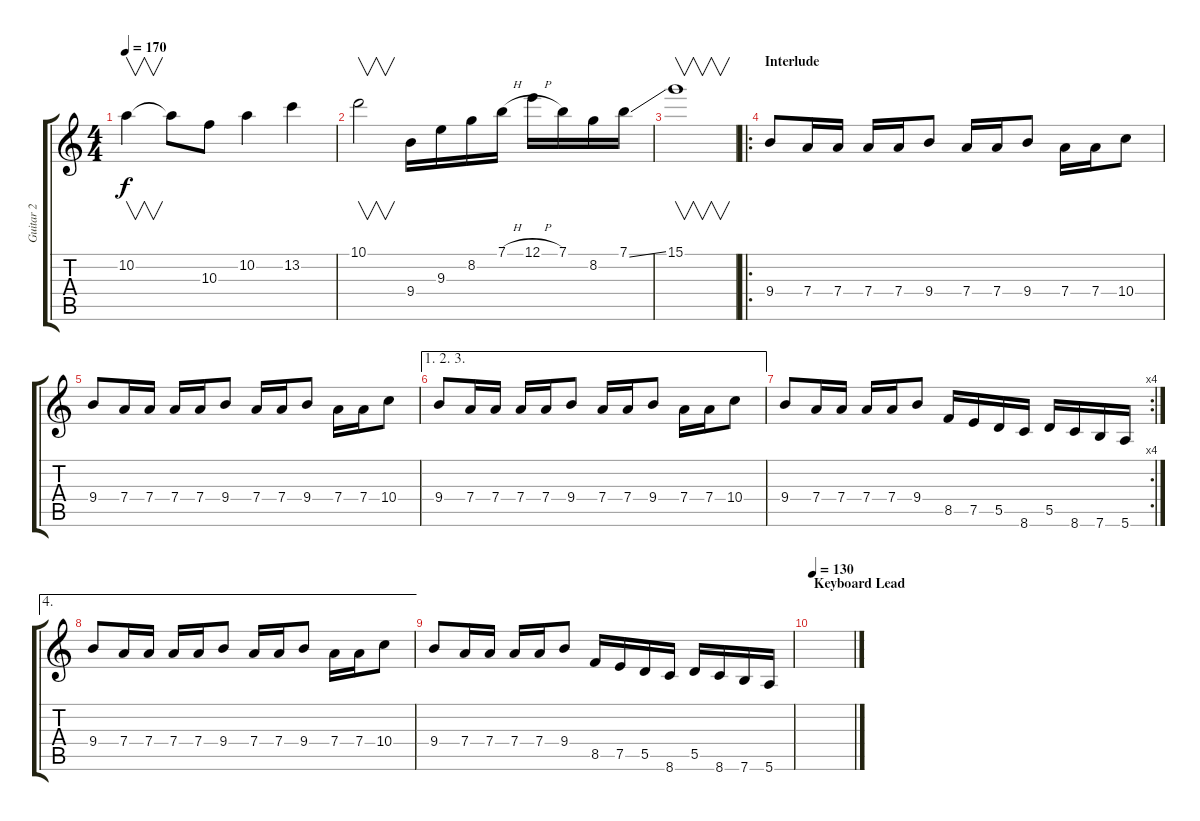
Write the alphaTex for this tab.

\track ("Guitar 2" "Guitar 2") {instrument overdrivenguitar}
\staff {score tabs}
\tuning (E4 B3 G3 D3 A2 E2) {hide}
\ts (4 4)
\tempo 170
\clef g2
\ks c
10.2.4{v dy f} 10.2{t}.8 10.3.8 10.2.4 13.2.4 |
10.1.2{v} 9.4.16 9.3.16 8.2.16 7.1{h}.16 12.1{h}.16 7.1.16 8.2.16 7.1{ss}.16 |
15.1.1{v} |
\ro
\section ("" "Interlude")
9.4.8 7.4.16 7.4.16 7.4.16 7.4.16 9.4.8 7.4.16 7.4.16 9.4.8 7.4.16 7.4.16 10.4.8 |
9.4.8 7.4.16 7.4.16 7.4.16 7.4.16 9.4.8 7.4.16 7.4.16 9.4.8 7.4.16 7.4.16 10.4.8 |
\ae (1 2 3)
9.4.8 7.4.16 7.4.16 7.4.16 7.4.16 9.4.8 7.4.16 7.4.16 9.4.8 7.4.16 7.4.16 10.4.8 |
\rc 4
9.4.8 7.4.16 7.4.16 7.4.16 7.4.16 9.4.8 8.5.16 7.5.16 5.5.16 8.6.16 5.5.16 8.6.16 7.6.16 5.6.16 |
\ae 4
9.4.8 7.4.16 7.4.16 7.4.16 7.4.16 9.4.8 7.4.16 7.4.16 9.4.8 7.4.16 7.4.16 10.4.8 |
9.4.8 7.4.16 7.4.16 7.4.16 7.4.16 9.4.8 8.5.16 7.5.16 5.5.16 8.6.16 5.5.16 8.6.16 7.6.16 5.6.16 |
\section ("" "Keyboard Lead")
\tempo 130
